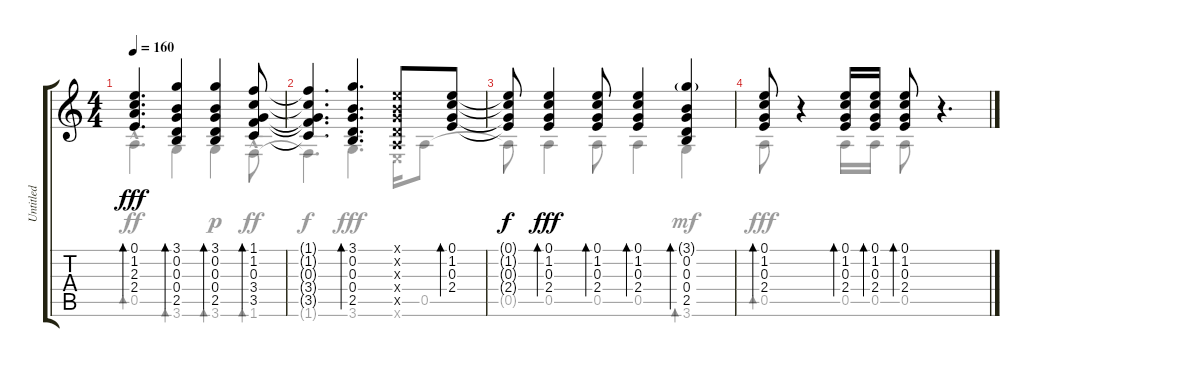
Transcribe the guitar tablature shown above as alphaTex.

\track ("Untitled" "Untitled") {instrument acousticguitarnylon}
\staff {score tabs}
\tuning (E4 B3 G3 D3 A2 E2) {hide}
\voice
\ts (4 4)
\tempo 160
\clef g2
\ks c
(0.1 1.2 2.3 2.4).4{d bd 30 dy fff} (3.1 0.2 0.3 0.4 2.5).4{bd 30} (3.1 0.2 0.3 0.4 2.5).4{bd 30} (1.1 1.2 0.3 3.4 3.5).8{bd 30} |
(1.1{t} 1.2{t} 0.3{t} 3.4{t} 3.5{t}).4{d} (3.1 0.2 0.3 0.4 2.5).4{d bd 30} (0.1{x} 0.2{x} 0.3{x} 0.4{x} 0.5{x}).8 (0.1 1.2 0.3 2.4).8{bd 30} |
(0.1{t} 1.2{t} 0.3{t} 2.4{t}).8{dy f} (0.1 1.2 0.3 2.4).4{bd 30 dy fff} (0.1 1.2 0.3 2.4).8{bd 30} (0.1 1.2 0.3 2.4).4{bd 30} (3.1{g} 0.2 0.3 0.4 2.5).4{bd 30} |
(0.1 1.2 0.3 2.4).8{bd 30} r.4 (0.1 1.2 0.3 2.4).16{bd 30} (0.1 1.2 0.3 2.4).16{bd 30} (0.1 1.2 0.3 2.4).8{bd 30} r.4{d}
\voice
\clef g2
\ottava regular
\simile none
\ks c
0.5{hac}.4{d bd 30 dy ff} 3.6{hac}.4{bd 30} 3.6.4{bd 30 dy p} 1.6{hac}.8{bd 30 dy ff} |
1.6{t}.4{d dy f} 3.6.4{d dy fff} 0.6{x}.16 0.5.8 |
0.5{t}.8{dy f} 0.5.4{dy fff} 0.5.8 0.5.4 3.6.4{bd 30 dy mf} |
0.5.8{bd 30 dy fff} r.4 0.5.16 0.5.16 0.5.8 r.4{d}
